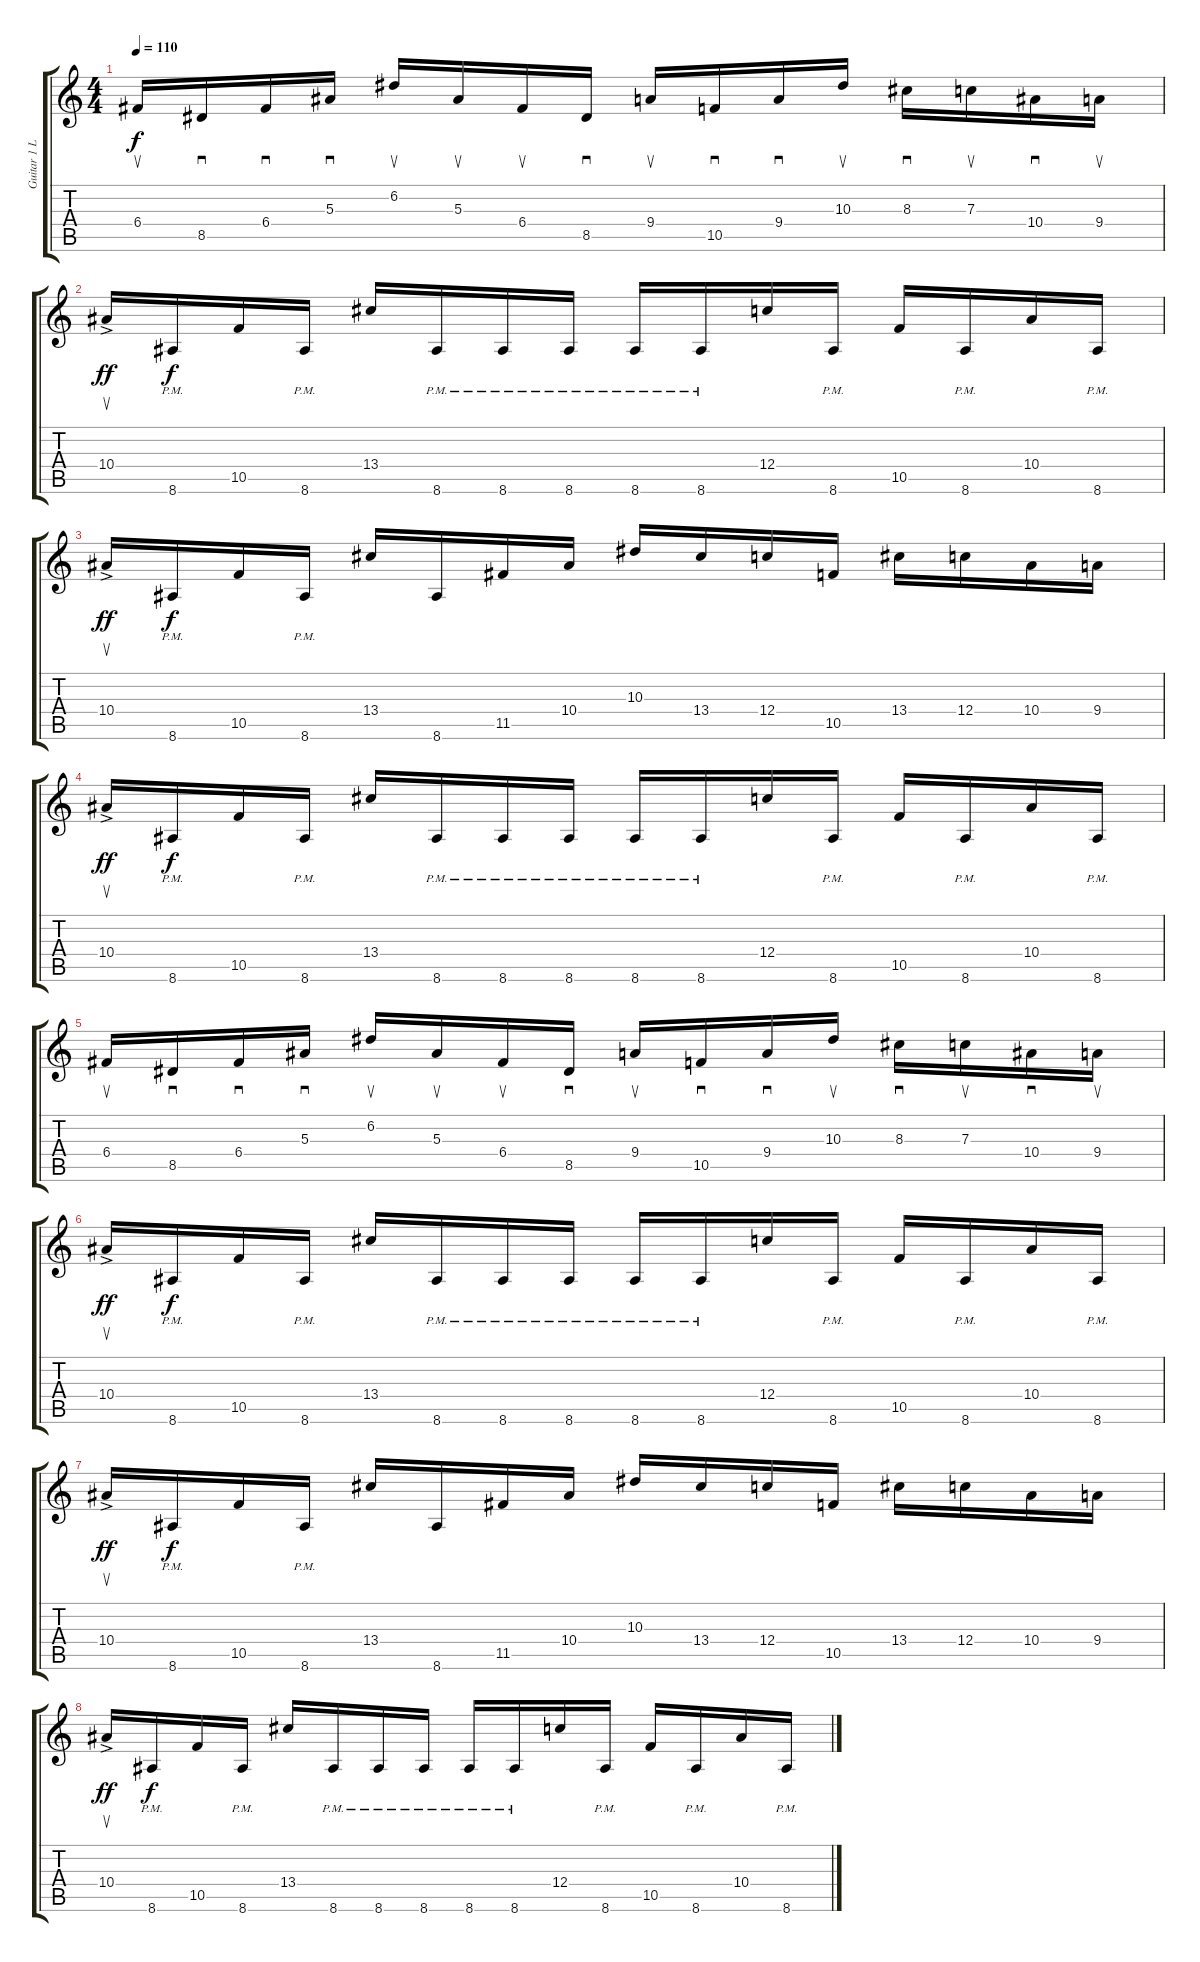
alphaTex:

\track ("Guitar 1 Lead" "Guitar 1 L") {instrument distortionguitar}
\staff {score tabs}
\tuning (D4 A3 F3 C3 G2 D2) {hide}
\ts (4 4)
\tempo 110
\clef g2
\ks c
6.4.16{su dy f} 8.5.16{sd} 6.4.16{sd} 5.3.16{sd} 6.2.16{su} 5.3.16{su} 6.4.16{su} 8.5.16{sd} 9.4.16{su} 10.5.16{sd} 9.4.16{sd} 10.3.16{su} 8.3.16{sd} 7.3.16{su} 10.4.16{sd} 9.4.16{su} |
10.4{ac}.16{su dy ff} 8.6{pm}.16{dy f} 10.5.16 8.6{pm}.16 13.4.16 8.6{pm}.16 8.6{pm}.16 8.6{pm}.16 8.6{pm}.16 8.6{pm}.16 12.4.16 8.6{pm}.16 10.5.16 8.6{pm}.16 10.4.16 8.6{pm}.16 |
10.4{ac}.16{su dy ff} 8.6{pm}.16{dy f} 10.5.16 8.6{pm}.16 13.4.16 8.6.16 11.5.16 10.4.16 10.3.16 13.4.16 12.4.16 10.5.16 13.4.16 12.4.16 10.4.16 9.4.16 |
10.4{ac}.16{su dy ff} 8.6{pm}.16{dy f} 10.5.16 8.6{pm}.16 13.4.16 8.6{pm}.16 8.6{pm}.16 8.6{pm}.16 8.6{pm}.16 8.6{pm}.16 12.4.16 8.6{pm}.16 10.5.16 8.6{pm}.16 10.4.16 8.6{pm}.16 |
6.4.16{su} 8.5.16{sd} 6.4.16{sd} 5.3.16{sd} 6.2.16{su} 5.3.16{su} 6.4.16{su} 8.5.16{sd} 9.4.16{su} 10.5.16{sd} 9.4.16{sd} 10.3.16{su} 8.3.16{sd} 7.3.16{su} 10.4.16{sd} 9.4.16{su} |
10.4{ac}.16{su dy ff} 8.6{pm}.16{dy f} 10.5.16 8.6{pm}.16 13.4.16 8.6{pm}.16 8.6{pm}.16 8.6{pm}.16 8.6{pm}.16 8.6{pm}.16 12.4.16 8.6{pm}.16 10.5.16 8.6{pm}.16 10.4.16 8.6{pm}.16 |
10.4{ac}.16{su dy ff} 8.6{pm}.16{dy f} 10.5.16 8.6{pm}.16 13.4.16 8.6.16 11.5.16 10.4.16 10.3.16 13.4.16 12.4.16 10.5.16 13.4.16 12.4.16 10.4.16 9.4.16 |
10.4{ac}.16{su dy ff} 8.6{pm}.16{dy f} 10.5.16 8.6{pm}.16 13.4.16 8.6{pm}.16 8.6{pm}.16 8.6{pm}.16 8.6{pm}.16 8.6{pm}.16 12.4.16 8.6{pm}.16 10.5.16 8.6{pm}.16 10.4.16 8.6{pm}.16
